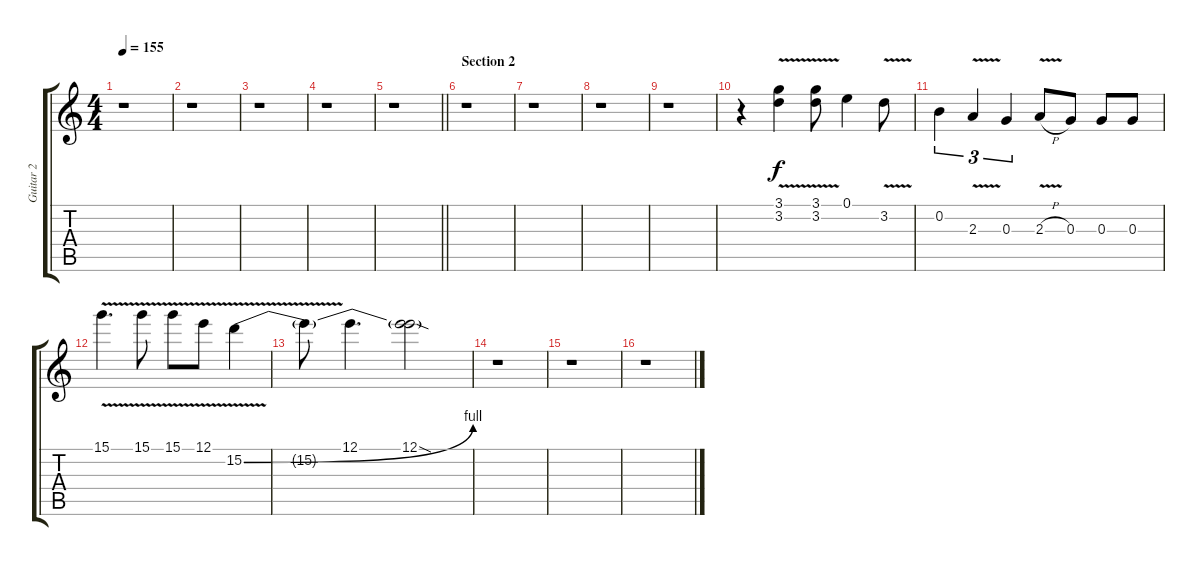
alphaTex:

\track ("Guitar 2" "Guitar 2") {instrument distortionguitar}
\staff {score tabs}
\tuning (E4 B3 G3 D3 A2 E2) {hide}
\ts (4 4)
\tempo 155
\clef g2
\ks c
r.1{dy f} |
r.1 |
r.1 |
r.1 |
\barLineRight lightlight
r.1 |
\section ("" "Section 2")
r.1 |
r.1 |
r.1 |
r.1 |
r.4 (3.1{v} 3.2).4 (3.1{v} 3.2).8 0.1.4 3.2{v}.8 |
0.2.4{tu (3 2)} 2.3{v}.4{tu (3 2)} 0.3.4{tu (3 2)} 2.3{v h}.8 0.3.8 0.3.8 0.3.8 |
15.1{v}.4{d} 15.1{v}.8 15.1{v}.8 12.1{v}.8 15.2{be (bend 0 0 60 4) v}.4 |
15.2{t}.8 12.1.4{d} (12.1{sod} 15.2{t}).2 |
r.1 |
r.1 |
r.1
